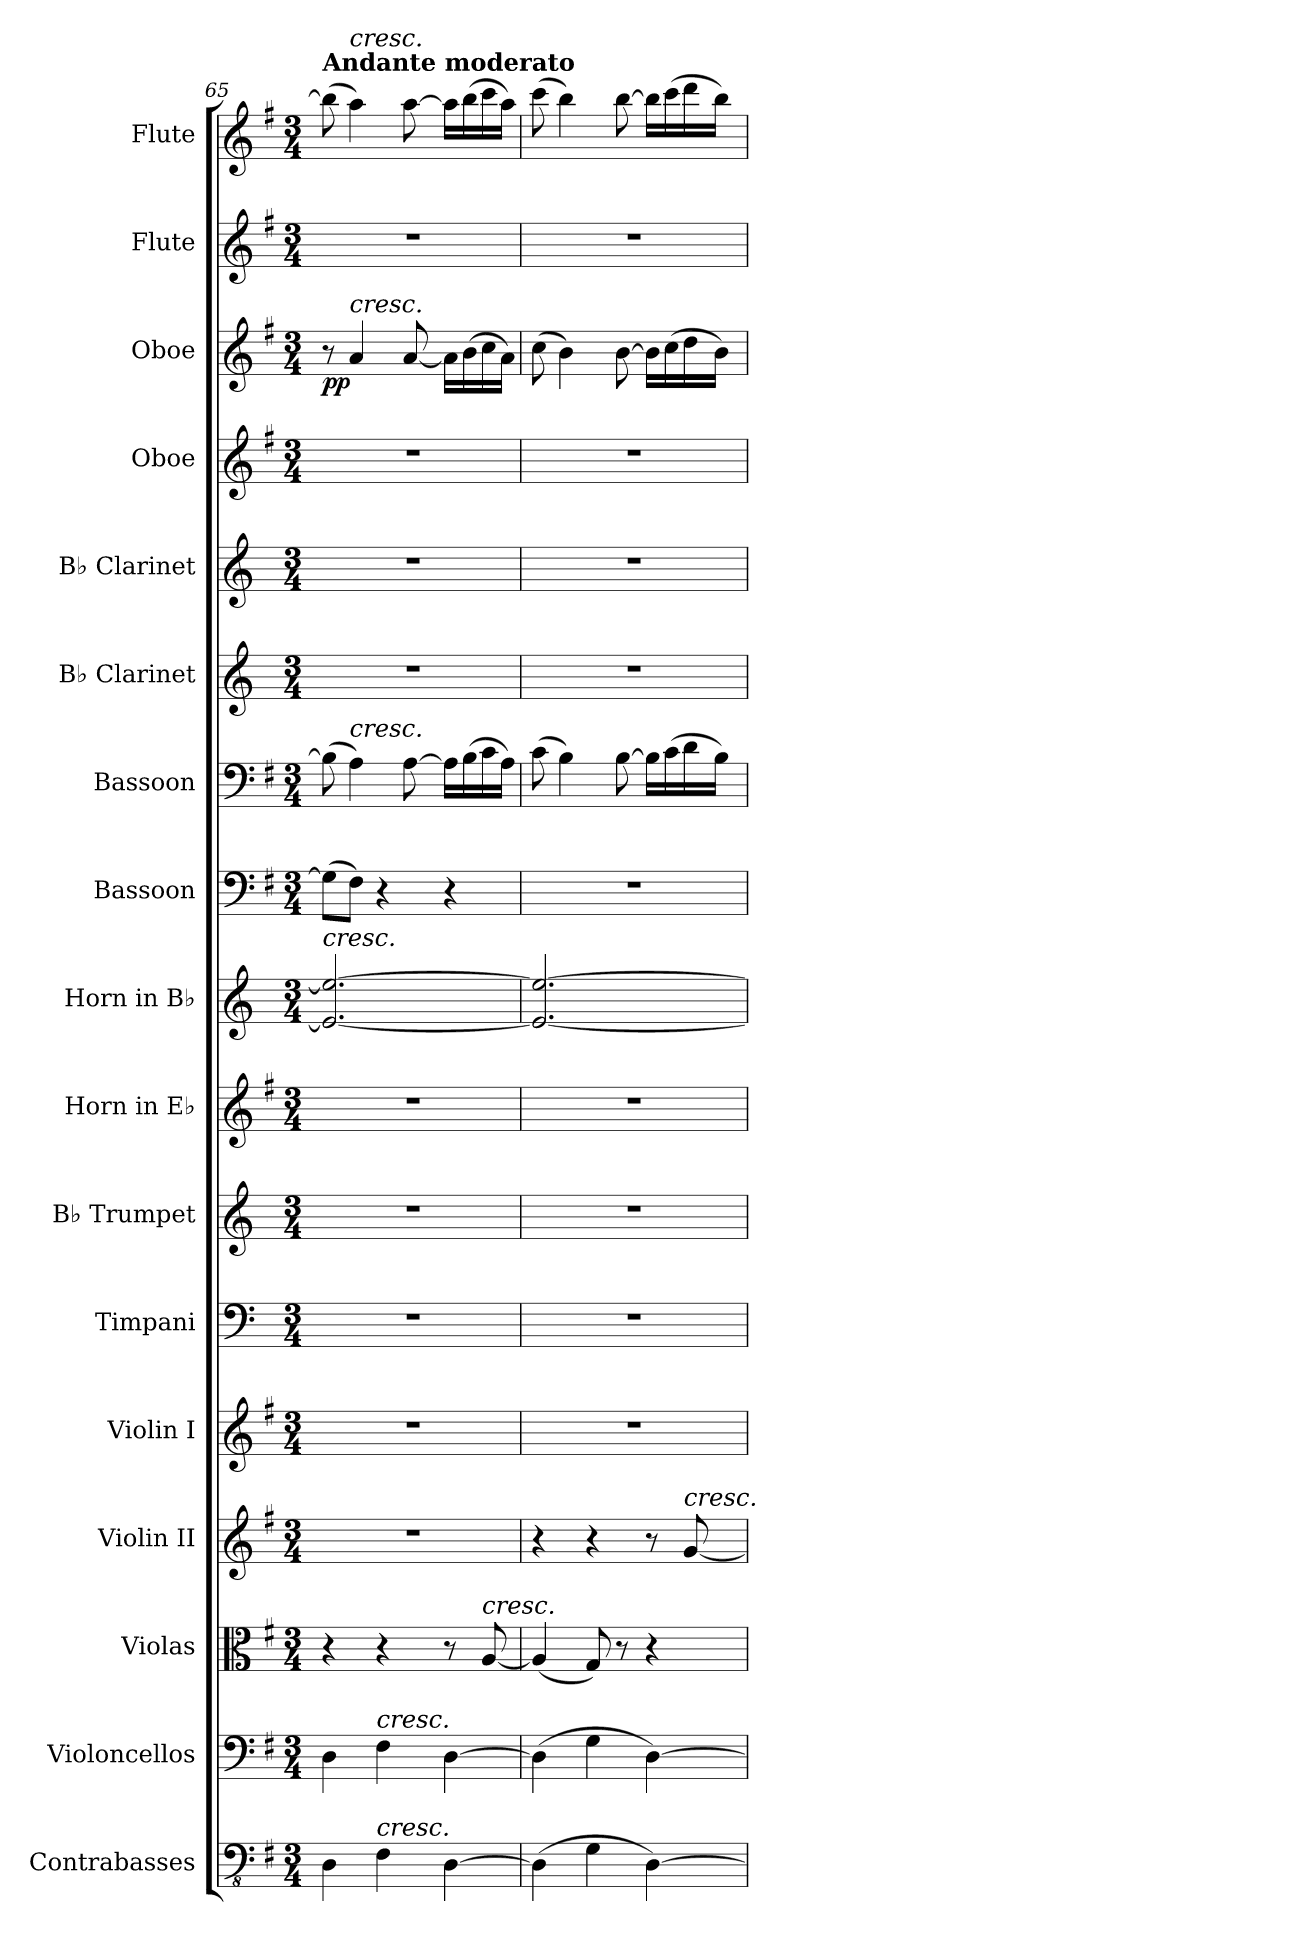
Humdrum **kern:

**kern	**kern	**kern	**kern	**kern	**kern	**kern	**kern	**kern	**kern	**kern	**kern	**kern	**kern	**kern	**dynam	**kern	**kern
*part17	*part16	*part15	*part14	*part13	*part12	*part11	*part10	*part9	*part8	*part7	*part6	*part5	*part4	*part3	*part3	*part2	*part1
*staff17	*staff16	*staff15	*staff14	*staff13	*staff12	*staff11	*staff10	*staff9	*staff8	*staff7	*staff6	*staff5	*staff4	*staff3	*staff3	*staff2	*staff1
*I"Contrabasses	*I"Violoncellos	*I"Violas	*I"Violin II	*I"Violin I	*I"Timpani	*I"B♭ Trumpet	*I"Horn in E♭	*I"Horn in B♭	*I"Bassoon	*I"Bassoon	*I"B♭ Clarinet	*I"B♭ Clarinet	*I"Oboe	*I"Oboe	*	*I"Flute	*I"Flute
*I'Cbs.	*I'Vcs.	*I'Vlas.	*I'Vln II.	*I'Vln I.	*I'Timp.	*I'B♭ Tpt.	*	*	*I'Bsn.	*I'Bsn.	*I'B♭ Cl.	*I'B♭ Cl.	*I'Ob.	*I'Ob.	*	*I'Fl.	*I'Fl.
*clefFv4	*clefF4	*clefC3	*clefG2	*clefG2	*clefF4	*clefG2	*clefG2	*clefG2	*clefF4	*clefF4	*clefG2	*clefG2	*clefG2	*clefG2	*	*clefG2	*clefG2
*	*	*	*	*	*	*ITrd1c2	*ITrd5c9	*ITrd1c2	*	*	*ITrd1c2	*ITrd1c2	*	*	*	*	*
*k[f#]	*k[f#]	*k[f#]	*k[f#]	*k[f#]	*k[]	*k[b-e-]	*k[b-e-]	*k[b-e-]	*k[f#]	*k[f#]	*k[b-e-]	*k[b-e-]	*k[f#]	*k[f#]	*	*k[f#]	*k[f#]
*M3/4	*M3/4	*M3/4	*M3/4	*M3/4	*M3/4	*M3/4	*M3/4	*M3/4	*M3/4	*M3/4	*M3/4	*M3/4	*M3/4	*M3/4	*	*M3/4	*M3/4
=65	=65	=65	=65	=65	=65	=65	=65	=65	=65	=65	=65	=65	=65	=65	=65	=65	=65
!	!	!	!	!	!	!	!	!	!	!	!	!	!	!	!	!	!LO:TX:a:B:t=Andante moderato
!	!	!	!	!	!	!	!	!LO:TX:a:i:t=cresc.	!	!	!	!	!	!	!	!	!
!	!	!	!	!	!	!	!	!	!	!	!	!	!	!	!LO:DY:b	!	!
4DD\	4D\	4r	2.r	2.r	2.r	2.r	2.r	2.d/_ 2.dd/_	(8G\L]	(8B\]	2.r	2.r	2.r	8r	pp	2.r	(8bb\]
!	!	!	!	!	!	!	!	!	!	!	!	!	!	!	!	!	!LO:TX:a:i:t=cresc.
!	!	!	!	!	!	!	!	!	!	!	!	!	!	!LO:TX:a:i:t=cresc.	!	!	!
!	!	!	!	!	!	!	!	!	!	!LO:TX:a:i:t=cresc.	!	!	!	!	!	!	!
.	.	.	.	.	.	.	.	.	8F#\J)	4A\)	.	.	.	4a/	.	.	4aa\)
!	!LO:TX:a:i:t=cresc.	!	!	!	!	!	!	!	!	!	!	!	!	!	!	!	!
!LO:TX:a:i:t=cresc.	!	!	!	!	!	!	!	!	!	!	!	!	!	!	!	!	!
4FF#\	4F#\	4r	.	.	.	.	.	.	4r	.	.	.	.	.	.	.	.
.	.	.	.	.	.	.	.	.	.	[8A\	.	.	.	[8a/	.	.	[8aa\
[4DD\	[4D\	8r	.	.	.	.	.	.	4r	16A\LL]	.	.	.	16a\LL]	.	.	16aa\LL]
.	.	.	.	.	.	.	.	.	.	(16B\	.	.	.	(16b\	.	.	(16bb\
!	!	!LO:TX:a:i:t=cresc.	!	!	!	!	!	!	!	!	!	!	!	!	!	!	!
.	.	[8A/	.	.	.	.	.	.	.	16c\	.	.	.	16cc\	.	.	16ccc\
.	.	.	.	.	.	.	.	.	.	16A\JJ)	.	.	.	16a\JJ)	.	.	16aa\JJ)
=66	=66	=66	=66	=66	=66	=66	=66	=66	=66	=66	=66	=66	=66	=66	=66	=66	=66
(4DD\]	(4D\]	(4A/]	4r	2.r	2.r	2.r	2.r	2.d/_ 2.dd/_	2.r	(8c\	2.r	2.r	2.r	(8cc\	.	2.r	(8ccc\
.	.	.	.	.	.	.	.	.	.	4B\)	.	.	.	4b\)	.	.	4bb\)
4GG\	4G\	8G/)	4r	.	.	.	.	.	.	.	.	.	.	.	.	.	.
.	.	8r	.	.	.	.	.	.	.	[8B\	.	.	.	[8b\	.	.	[8bb\
[4DD\)	[4D\)	4r	8r	.	.	.	.	.	.	16B\LL]	.	.	.	16b\LL]	.	.	16bb\LL]
.	.	.	.	.	.	.	.	.	.	(16c\	.	.	.	(16cc\	.	.	(16ccc\
!	!	!	!LO:TX:a:i:t=cresc.	!	!	!	!	!	!	!	!	!	!	!	!	!	!
.	.	.	[8g/	.	.	.	.	.	.	16d\	.	.	.	16dd\	.	.	16ddd\
.	.	.	.	.	.	.	.	.	.	16B\JJ)	.	.	.	16b\JJ)	.	.	16bb\JJ)
=	=	=	=	=	=	=	=	=	=	=	=	=	=	=	=	=	=
*-	*-	*-	*-	*-	*-	*-	*-	*-	*-	*-	*-	*-	*-	*-	*-	*-	*-
